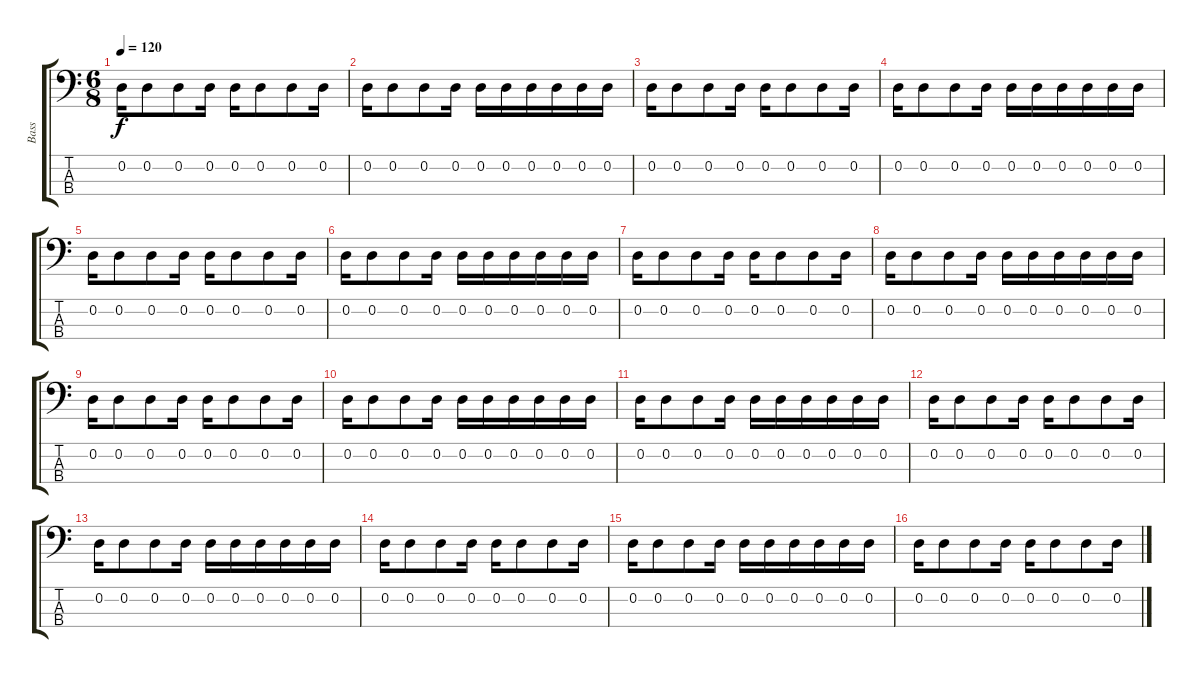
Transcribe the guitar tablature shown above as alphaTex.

\track ("Bass" "Bass") {instrument electricbasspick}
\staff {score tabs}
\tuning (G2 D2 A1 D1) {hide}
\ts (6 8)
\tempo 120
\clef f4
\ks c
0.2.16{dy f} 0.2.8 0.2.8 0.2.16 0.2.16 0.2.8 0.2.8 0.2.16 |
0.2.16 0.2.8 0.2.8 0.2.16 0.2.16 0.2.16 0.2.16 0.2.16 0.2.16 0.2.16 |
0.2.16 0.2.8 0.2.8 0.2.16 0.2.16 0.2.8 0.2.8 0.2.16 |
0.2.16 0.2.8 0.2.8 0.2.16 0.2.16 0.2.16 0.2.16 0.2.16 0.2.16 0.2.16 |
0.2.16 0.2.8 0.2.8 0.2.16 0.2.16 0.2.8 0.2.8 0.2.16 |
0.2.16 0.2.8 0.2.8 0.2.16 0.2.16 0.2.16 0.2.16 0.2.16 0.2.16 0.2.16 |
0.2.16 0.2.8 0.2.8 0.2.16 0.2.16 0.2.8 0.2.8 0.2.16 |
0.2.16 0.2.8 0.2.8 0.2.16 0.2.16 0.2.16 0.2.16 0.2.16 0.2.16 0.2.16 |
0.2.16 0.2.8 0.2.8 0.2.16 0.2.16 0.2.8 0.2.8 0.2.16 |
0.2.16 0.2.8 0.2.8 0.2.16 0.2.16 0.2.16 0.2.16 0.2.16 0.2.16 0.2.16 |
0.2.16 0.2.8 0.2.8 0.2.16 0.2.16 0.2.16 0.2.16 0.2.16 0.2.16 0.2.16 |
0.2.16 0.2.8 0.2.8 0.2.16 0.2.16 0.2.8 0.2.8 0.2.16 |
0.2.16 0.2.8 0.2.8 0.2.16 0.2.16 0.2.16 0.2.16 0.2.16 0.2.16 0.2.16 |
0.2.16 0.2.8 0.2.8 0.2.16 0.2.16 0.2.8 0.2.8 0.2.16 |
0.2.16 0.2.8 0.2.8 0.2.16 0.2.16 0.2.16 0.2.16 0.2.16 0.2.16 0.2.16 |
0.2.16 0.2.8 0.2.8 0.2.16 0.2.16 0.2.8 0.2.8 0.2.16
